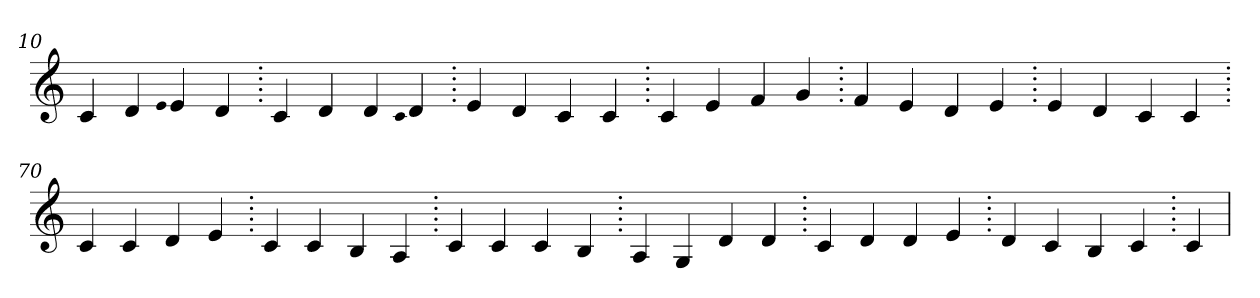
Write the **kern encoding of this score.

**kern
*part1
*staff1
*clefG2
=10.
4c
4d
qqe
4e
4d
=20.
4c
4d
4d
qqc
4d
=30.
4e
4d
4c
4c
=40.
4c
4e
4f
4g
=50.
4f
4e
4d
4e
=60.
4e
4d
4c
4c
=70.
4c
4c
4d
4e
=80.
4c
4c
4B
4A
=90.
4c
4c
4c
4B
=100.
4A
4G
4d
4d
=110.
4c
4d
4d
4e
=120.
4d
4c
4B
4c
=130.
4c
=
*-
